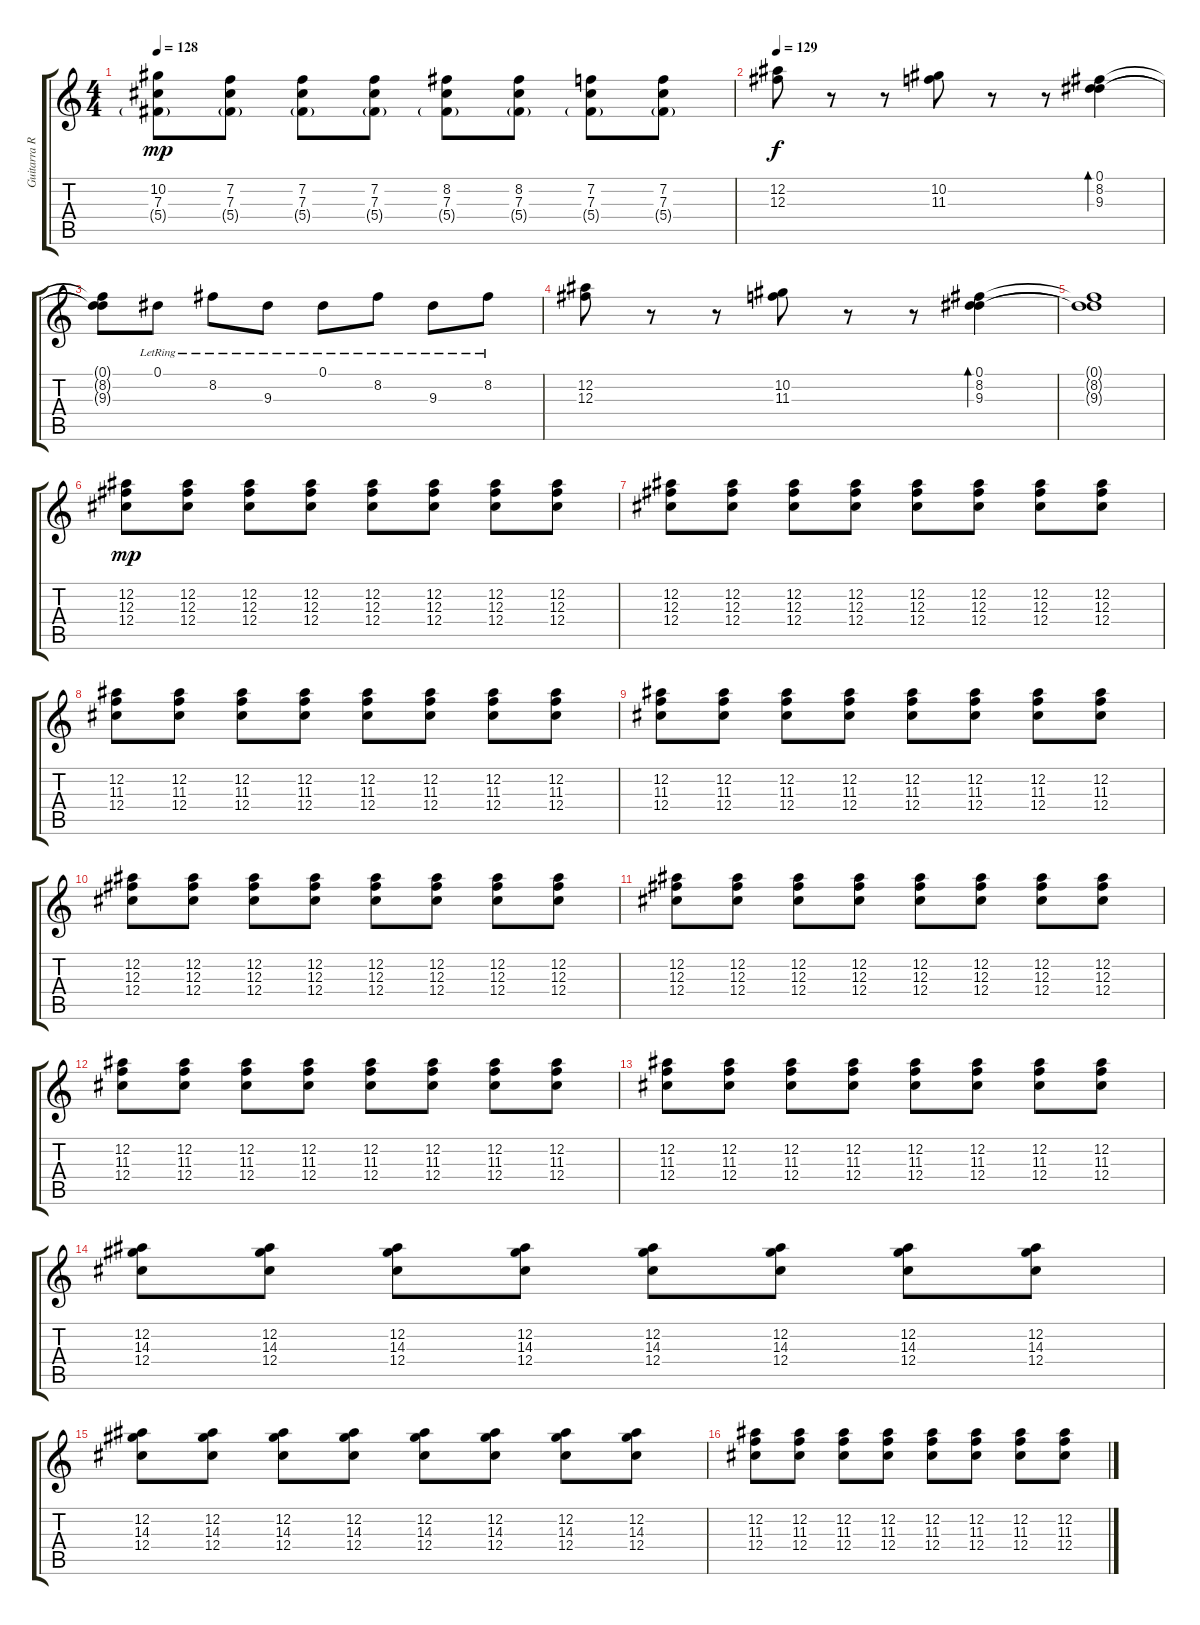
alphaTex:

\track ("Guitarra R (Kirby)" "Guitarra R") {instrument electricguitarjazz}
\staff {score tabs}
\tuning (Eb4 Bb3 Gb3 Db3 Ab2 Db2) {hide}
\ts (4 4)
\tempo 128
\clef g2
\ks c
(10.2 7.3 5.4{g}).8{dy mp} (7.2 7.3 5.4{g}).8 (7.2 7.3 5.4{g}).8 (7.2 7.3 5.4{g}).8 (8.2 7.3 5.4{g}).8 (8.2 7.3 5.4{g}).8 (7.2 7.3 5.4{g}).8 (7.2 7.3 5.4{g}).8 |
\tempo 129
(12.2 12.3).8{dy f} r.8 r.8 (10.2 11.3).8 r.8 r.8 (0.1 8.2 9.3).4{bd 120} |
(0.1{t} 8.2{t} 9.3{t}).8 0.1{lr}.8 8.2{lr}.8 9.3{lr}.8 0.1{lr}.8 8.2{lr}.8 9.3{lr}.8 8.2{lr}.8 |
(12.2 12.3).8 r.8 r.8 (10.2 11.3).8 r.8 r.8 (0.1 8.2 9.3).4{bd 120} |
(0.1{t} 8.2{t} 9.3{t}).1 |
(12.2 12.3 12.4).8{dy mp} (12.2 12.3 12.4).8 (12.2 12.3 12.4).8 (12.2 12.3 12.4).8 (12.2 12.3 12.4).8 (12.2 12.3 12.4).8 (12.2 12.3 12.4).8 (12.2 12.3 12.4).8 |
(12.2 12.3 12.4).8 (12.2 12.3 12.4).8 (12.2 12.3 12.4).8 (12.2 12.3 12.4).8 (12.2 12.3 12.4).8 (12.2 12.3 12.4).8 (12.2 12.3 12.4).8 (12.2 12.3 12.4).8 |
(12.2 11.3 12.4).8 (12.2 11.3 12.4).8 (12.2 11.3 12.4).8 (12.2 11.3 12.4).8 (12.2 11.3 12.4).8 (12.2 11.3 12.4).8 (12.2 11.3 12.4).8 (12.2 11.3 12.4).8 |
(12.2 11.3 12.4).8 (12.2 11.3 12.4).8 (12.2 11.3 12.4).8 (12.2 11.3 12.4).8 (12.2 11.3 12.4).8 (12.2 11.3 12.4).8 (12.2 11.3 12.4).8 (12.2 11.3 12.4).8 |
(12.2 12.3 12.4).8 (12.2 12.3 12.4).8 (12.2 12.3 12.4).8 (12.2 12.3 12.4).8 (12.2 12.3 12.4).8 (12.2 12.3 12.4).8 (12.2 12.3 12.4).8 (12.2 12.3 12.4).8 |
(12.2 12.3 12.4).8 (12.2 12.3 12.4).8 (12.2 12.3 12.4).8 (12.2 12.3 12.4).8 (12.2 12.3 12.4).8 (12.2 12.3 12.4).8 (12.2 12.3 12.4).8 (12.2 12.3 12.4).8 |
(12.2 11.3 12.4).8 (12.2 11.3 12.4).8 (12.2 11.3 12.4).8 (12.2 11.3 12.4).8 (12.2 11.3 12.4).8 (12.2 11.3 12.4).8 (12.2 11.3 12.4).8 (12.2 11.3 12.4).8 |
(12.2 11.3 12.4).8 (12.2 11.3 12.4).8 (12.2 11.3 12.4).8 (12.2 11.3 12.4).8 (12.2 11.3 12.4).8 (12.2 11.3 12.4).8 (12.2 11.3 12.4).8 (12.2 11.3 12.4).8 |
(12.2 14.3 12.4).8 (12.2 14.3 12.4).8 (12.2 14.3 12.4).8 (12.2 14.3 12.4).8 (12.2 14.3 12.4).8 (12.2 14.3 12.4).8 (12.2 14.3 12.4).8 (12.2 14.3 12.4).8 |
(12.2 14.3 12.4).8 (12.2 14.3 12.4).8 (12.2 14.3 12.4).8 (12.2 14.3 12.4).8 (12.2 14.3 12.4).8 (12.2 14.3 12.4).8 (12.2 14.3 12.4).8 (12.2 14.3 12.4).8 |
(12.2 11.3 12.4).8 (12.2 11.3 12.4).8 (12.2 11.3 12.4).8 (12.2 11.3 12.4).8 (12.2 11.3 12.4).8 (12.2 11.3 12.4).8 (12.2 11.3 12.4).8 (12.2 11.3 12.4).8
